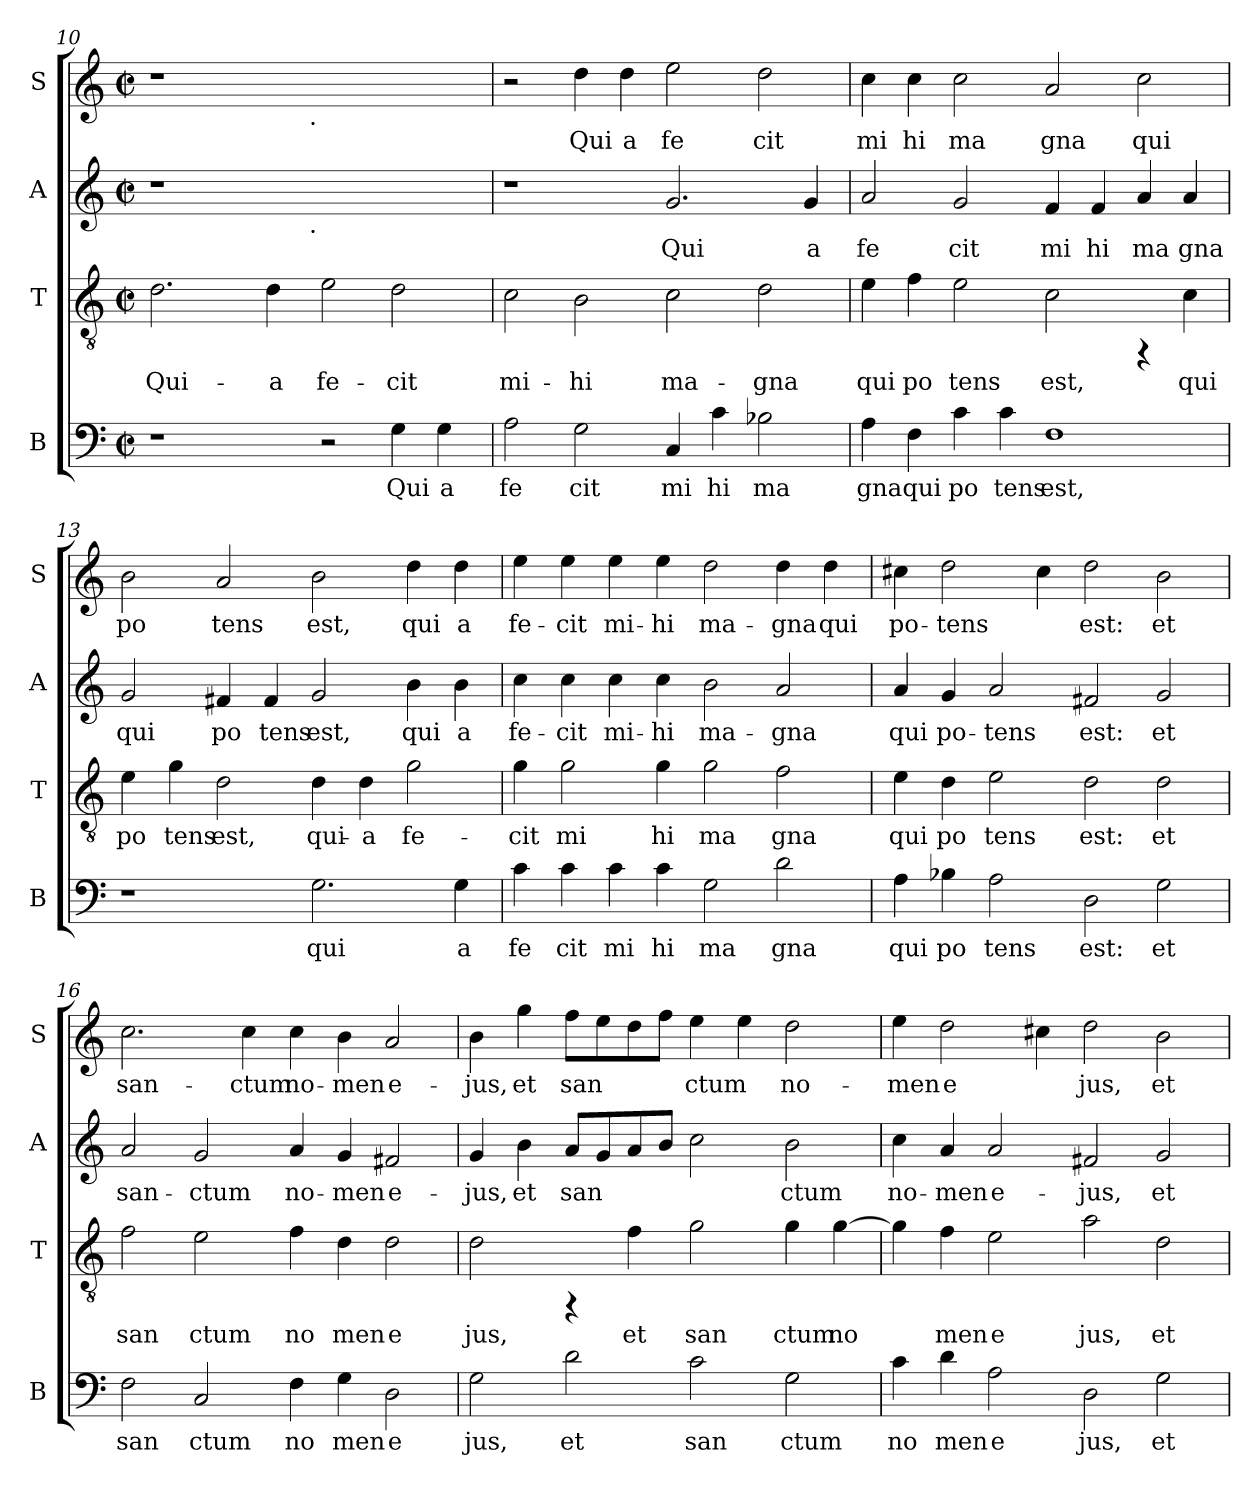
**kern	**text	**kern	**text	**kern	**text	**kern	**text
*part4	*part4	*part3	*part3	*part2	*part2	*part1	*part1
*staff4	*staff4	*staff3	*staff3	*staff2	*staff2	*staff1	*staff1
*I"B	*	*I"T	*	*I"A	*	*I"S	*
*I'B	*	*I'T	*	*I'A	*	*I'S	*
!!LO:PB:g=z
*clefF4	*	*clefGv2	*	*clefG2	*	*clefG2	*
*k[]	*	*k[]	*	*k[]	*	*k[]	*
*C:	*	*C:	*	*C:	*	*C:	*
*M2/2	*	*M2/2	*	*M2/2	*	*M2/2	*
*met(c|)	*	*met(c|)	*	*met(c|)	*	*met(c|)	*
=10	=10	=10	=10	=10	=10	=10	=10
!	!	!	!LO:LY:b:cj	!	!	!	!
*	*	*	*	*^	*	*^	*
1r	.	2.d\	Qui-	1r	2ryy	.	1r	2ryy	.
.	.	.	.	.	4...ryy	.	.	4...ryy	.
!	!	!	!LO:LY:b:cj	!	!	!	!	!	!
.	.	4d\	-a	.	.	.	.	.	.
!	!	!	!	!	!	!	!	!LO:TX:b:t=.	!
!	!	!	!	!	!LO:TX:b:t=.	!	!	!	!
.	.	.	.	.	1ryy	.	.	1ryy	.
!	!	!	!LO:LY:b:cj	!	!	!	!	!	!
2r	.	2e\	fe-	1ryy	.	.	1ryy	.	.
!	!LO:LY:b:cj	!	!LO:LY:b:cj	!	!	!	!	!	!
4G\	Qui	2d\	-cit	.	.	.	.	.	.
!	!LO:LY:b:cj	!	!	!	!	!	!	!	!
4G\	a	.	.	.	.	.	.	.	.
.	.	.	.	.	32ryy	.	.	32ryy	.
=11	=11	=11	=11	=11	=11	=11	=11	=11	=11
!	!LO:LY:b:cj	!	!LO:LY:b:cj	!	!	!	!	!	!
*	*	*	*	*v	*v	*	*	*	*
*	*	*	*	*	*	*v	*v	*
2A\	fe	2c\	mi-	1r	.	2r	.
!	!LO:LY:b:cj	!	!LO:LY:b:cj	!	!	!	!LO:LY:b:cj
2G\	cit	2B\	-hi	.	.	4dd\	Qui
!	!	!	!	!	!	!	!LO:LY:b:cj
.	.	.	.	.	.	4dd\	a
!	!LO:LY:b:cj	!	!LO:LY:b:cj	!	!LO:LY:b:cj	!	!LO:LY:b:cj
4C/	mi	2c\	ma-	2.g/	Qui	2ee\	fe
!	!LO:LY:b:cj	!	!	!	!	!	!
4c\	hi	.	.	.	.	.	.
!	!LO:LY:b:cj	!	!LO:LY:b:cj	!	!	!	!LO:LY:b:cj
2B-X\	ma	2d\	-gna	.	.	2dd\	cit
!	!	!	!	!	!LO:LY:b:cj	!	!
.	.	.	.	4g/	a	.	.
=12	=12	=12	=12	=12	=12	=12	=12
!	!LO:LY:b:cj	!	!LO:LY:b:cj	!	!LO:LY:b:cj	!	!LO:LY:b:cj
4A\	gna	4e\	qui	2a/	fe	4cc\	mi
!	!LO:LY:b:cj	!	!LO:LY:b:cj	!	!	!	!LO:LY:b:cj
4F\	qui	4f\	po	.	.	4cc\	hi
!	!LO:LY:b:cj	!	!LO:LY:b:cj	!	!LO:LY:b:cj	!	!LO:LY:b:cj
4c\	po	2e\	tens	2g/	cit	2cc\	ma
!	!LO:LY:b:cj	!	!	!	!	!	!
4c\	tens	.	.	.	.	.	.
!	!LO:LY:b:cj	!	!LO:LY:b:cj	!	!LO:LY:b:cj	!	!LO:LY:b:cj
1F	est,	2c\	est,	4f/	mi	2a/	gna
!	!	!	!	!	!LO:LY:b:cj	!	!
.	.	.	.	4f/	hi	.	.
!	!	!	!	!	!LO:LY:b:cj	!	!LO:LY:b:cj
.	.	4rFF	.	4a/	ma	2cc\	qui
!	!	!	!LO:LY:b:cj	!	!LO:LY:b:cj	!	!
.	.	4c\	qui	4a/	gna	.	.
=13	=13	=13	=13	=13	=13	=13	=13
!	!	!	!LO:LY:b:cj	!	!LO:LY:b:cj	!	!LO:LY:b:cj
1r	.	4e\	po	2g/	qui	2b\	po
!	!	!	!LO:LY:b:cj	!	!	!	!
.	.	4g\	tens	.	.	.	.
!	!	!	!LO:LY:b:cj	!	!LO:LY:b:cj	!	!LO:LY:b:cj
.	.	2d\	est,	4f#X/	po	2a/	tens
!	!	!	!	!	!LO:LY:b:cj	!	!
.	.	.	.	4f#/	tens	.	.
!	!LO:LY:b:cj	!	!LO:LY:b:cj	!	!LO:LY:b:cj	!	!LO:LY:b:cj
2.G\	qui	4d\	qui-	2g/	est,	2b\	est,
!	!	!	!LO:LY:b:cj	!	!	!	!
.	.	4d\	-a	.	.	.	.
!	!	!	!LO:LY:b:cj	!	!LO:LY:b:cj	!	!LO:LY:b:cj
.	.	2g\	fe-	4b\	qui	4dd\	qui
!	!LO:LY:b:cj	!	!	!	!LO:LY:b:cj	!	!LO:LY:b:cj
4G\	a	.	.	4b\	a	4dd\	a
!!LO:PB:g=z
=14	=14	=14	=14	=14	=14	=14	=14
!	!LO:LY:b:cj	!	!LO:LY:b:cj	!	!LO:LY:b:cj	!	!LO:LY:b:cj
4c\	fe	4g\	-cit	4cc\	fe-	4ee\	fe-
!	!LO:LY:b:cj	!	!LO:LY:b:cj	!	!LO:LY:b:cj	!	!LO:LY:b:cj
4c\	cit	2g\	mi	4cc\	-cit	4ee\	-cit
!	!LO:LY:b:cj	!	!	!	!LO:LY:b:cj	!	!LO:LY:b:cj
4c\	mi	.	.	4cc\	mi-	4ee\	mi-
!	!LO:LY:b:cj	!	!LO:LY:b:cj	!	!LO:LY:b:cj	!	!LO:LY:b:cj
4c\	hi	4g\	hi	4cc\	-hi	4ee\	-hi
!	!LO:LY:b:cj	!	!LO:LY:b:cj	!	!LO:LY:b:cj	!	!LO:LY:b:cj
2G\	ma	2g\	ma	2b\	ma-	2dd\	ma-
!	!LO:LY:b:cj	!	!LO:LY:b:cj	!	!LO:LY:b:cj	!	!LO:LY:b:cj
2d\	gna	2f\	gna	2a/	-gna	4dd\	-gna
!	!	!	!	!	!	!	!LO:LY:b:cj
.	.	.	.	.	.	4dd\	qui
=15	=15	=15	=15	=15	=15	=15	=15
!	!LO:LY:b:cj	!	!LO:LY:b:cj	!	!LO:LY:b:cj	!	!LO:LY:b:cj
4A\	qui	4e\	qui	4a/	qui	4cc#X\	po-
!	!LO:LY:b:cj	!	!LO:LY:b:cj	!	!LO:LY:b:cj	!	!LO:LY:b:cj
4B-X\	po	4d\	po	4g/	po-	2dd\	-tens
!	!LO:LY:b:cj	!	!LO:LY:b:cj	!	!LO:LY:b:cj	!	!
2A\	tens	2e\	tens	2a/	-tens	.	.
!	!	!	!	!	!	!	!LO:LY:b:cj
.	.	.	.	.	.	4cc#\	.
!	!LO:LY:b:cj	!	!LO:LY:b:cj	!	!LO:LY:b:cj	!	!LO:LY:b:cj
2D\	est:	2d\	est:	2f#X/	est:	2dd\	est:
!	!LO:LY:b:cj	!	!LO:LY:b:cj	!	!LO:LY:b:cj	!	!LO:LY:b:cj
2G\	et	2d\	et	2g/	et	2b\	et
=16	=16	=16	=16	=16	=16	=16	=16
!	!LO:LY:b:cj	!	!LO:LY:b:cj	!	!LO:LY:b:cj	!	!LO:LY:b:cj
2F\	san	2f\	san	2a/	san-	2.cc\	san-
!	!LO:LY:b:cj	!	!LO:LY:b:cj	!	!LO:LY:b:cj	!	!
2C/	ctum	2e\	ctum	2g/	-ctum	.	.
!	!	!	!	!	!	!	!LO:LY:b:cj
.	.	.	.	.	.	4cc\	-ctum
!	!LO:LY:b:cj	!	!LO:LY:b:cj	!	!LO:LY:b:cj	!	!LO:LY:b:cj
4F\	no	4f\	no	4a/	no-	4cc\	no-
!	!LO:LY:b:cj	!	!LO:LY:b:cj	!	!LO:LY:b:cj	!	!LO:LY:b:cj
4G\	men	4d\	men	4g/	-men	4b\	-men
!	!LO:LY:b:cj	!	!LO:LY:b:cj	!	!LO:LY:b:cj	!	!LO:LY:b:cj
2D\	e	2d\	e	2f#X/	e-	2a/	e-
=17	=17	=17	=17	=17	=17	=17	=17
!	!LO:LY:b:cj	!	!LO:LY:b:cj	!	!LO:LY:b:cj	!	!LO:LY:b:cj
2G\	jus,	2d\	jus,	4g/	-jus,	4b\	-jus,
!	!	!	!	!	!LO:LY:b:cj	!	!LO:LY:b:cj
.	.	.	.	4b\	et	4gg\	et
!	!LO:LY:b:cj	!	!	!	!LO:LY:b:cj	!	!LO:LY:b:cj
2d\	et	4rFF	.	8a/L	san-	8ff\L	san-
!	!	!	!	!	!LO:LY:b:cj	!	!LO:LY:b:cj
.	.	.	.	8g/	--	8ee\	--
!	!	!	!LO:LY:b:cj	!	!LO:LY:b:cj	!	!LO:LY:b:cj
.	.	4f\	et	8a/	--	8dd\	--
!	!	!	!	!	!LO:LY:b:cj	!	!LO:LY:b:cj
.	.	.	.	8b/J	--	8ff\J	--
!	!LO:LY:b:cj	!	!LO:LY:b:cj	!	!LO:LY:b:cj	!	!LO:LY:b:cj
2c\	san	2g\	san	2cc\	--	4ee\	-ctum
!	!	!	!	!	!	!	!LO:LY:b:cj
.	.	.	.	.	.	4ee\	.
!	!LO:LY:b:cj	!	!LO:LY:b:cj	!	!LO:LY:b:cj	!	!LO:LY:b:cj
2G\	ctum	4g\	ctum	2b\	-ctum	2dd\	no-
!	!	!	!LO:LY:b:cj	!	!	!	!
.	.	[<4g\	no	.	.	.	.
!!LO:LB:g=z
=18	=18	=18	=18	=18	=18	=18	=18
!	!LO:LY:b:cj	!	!LO:LY:b:cj	!	!LO:LY:b:cj	!	!LO:LY:b:cj
4c\	no	4g\]	.	4cc\	no-	4ee\	-men
!	!LO:LY:b:cj	!	!LO:LY:b:cj	!	!LO:LY:b:cj	!	!LO:LY:b:cj
4d\	men	4f\	men	4a/	-men	2dd\	e
!	!LO:LY:b:cj	!	!LO:LY:b:cj	!	!LO:LY:b:cj	!	!
2A\	e	2e\	e	2a/	e-	.	.
!	!	!	!	!	!	!	!LO:LY:b:cj
.	.	.	.	.	.	4cc#X\	.
!	!LO:LY:b:cj	!	!LO:LY:b:cj	!	!LO:LY:b:cj	!	!LO:LY:b:cj
2D\	jus,	2a\	jus,	2f#X/	-jus,	2dd\	jus,
!	!LO:LY:b:cj	!	!LO:LY:b:cj	!	!LO:LY:b:cj	!	!LO:LY:b:cj
2G\	et	2d\	et	2g/	et	2b\	et
=	=	=	=	=	=	=	=
*-	*-	*-	*-	*-	*-	*-	*-
